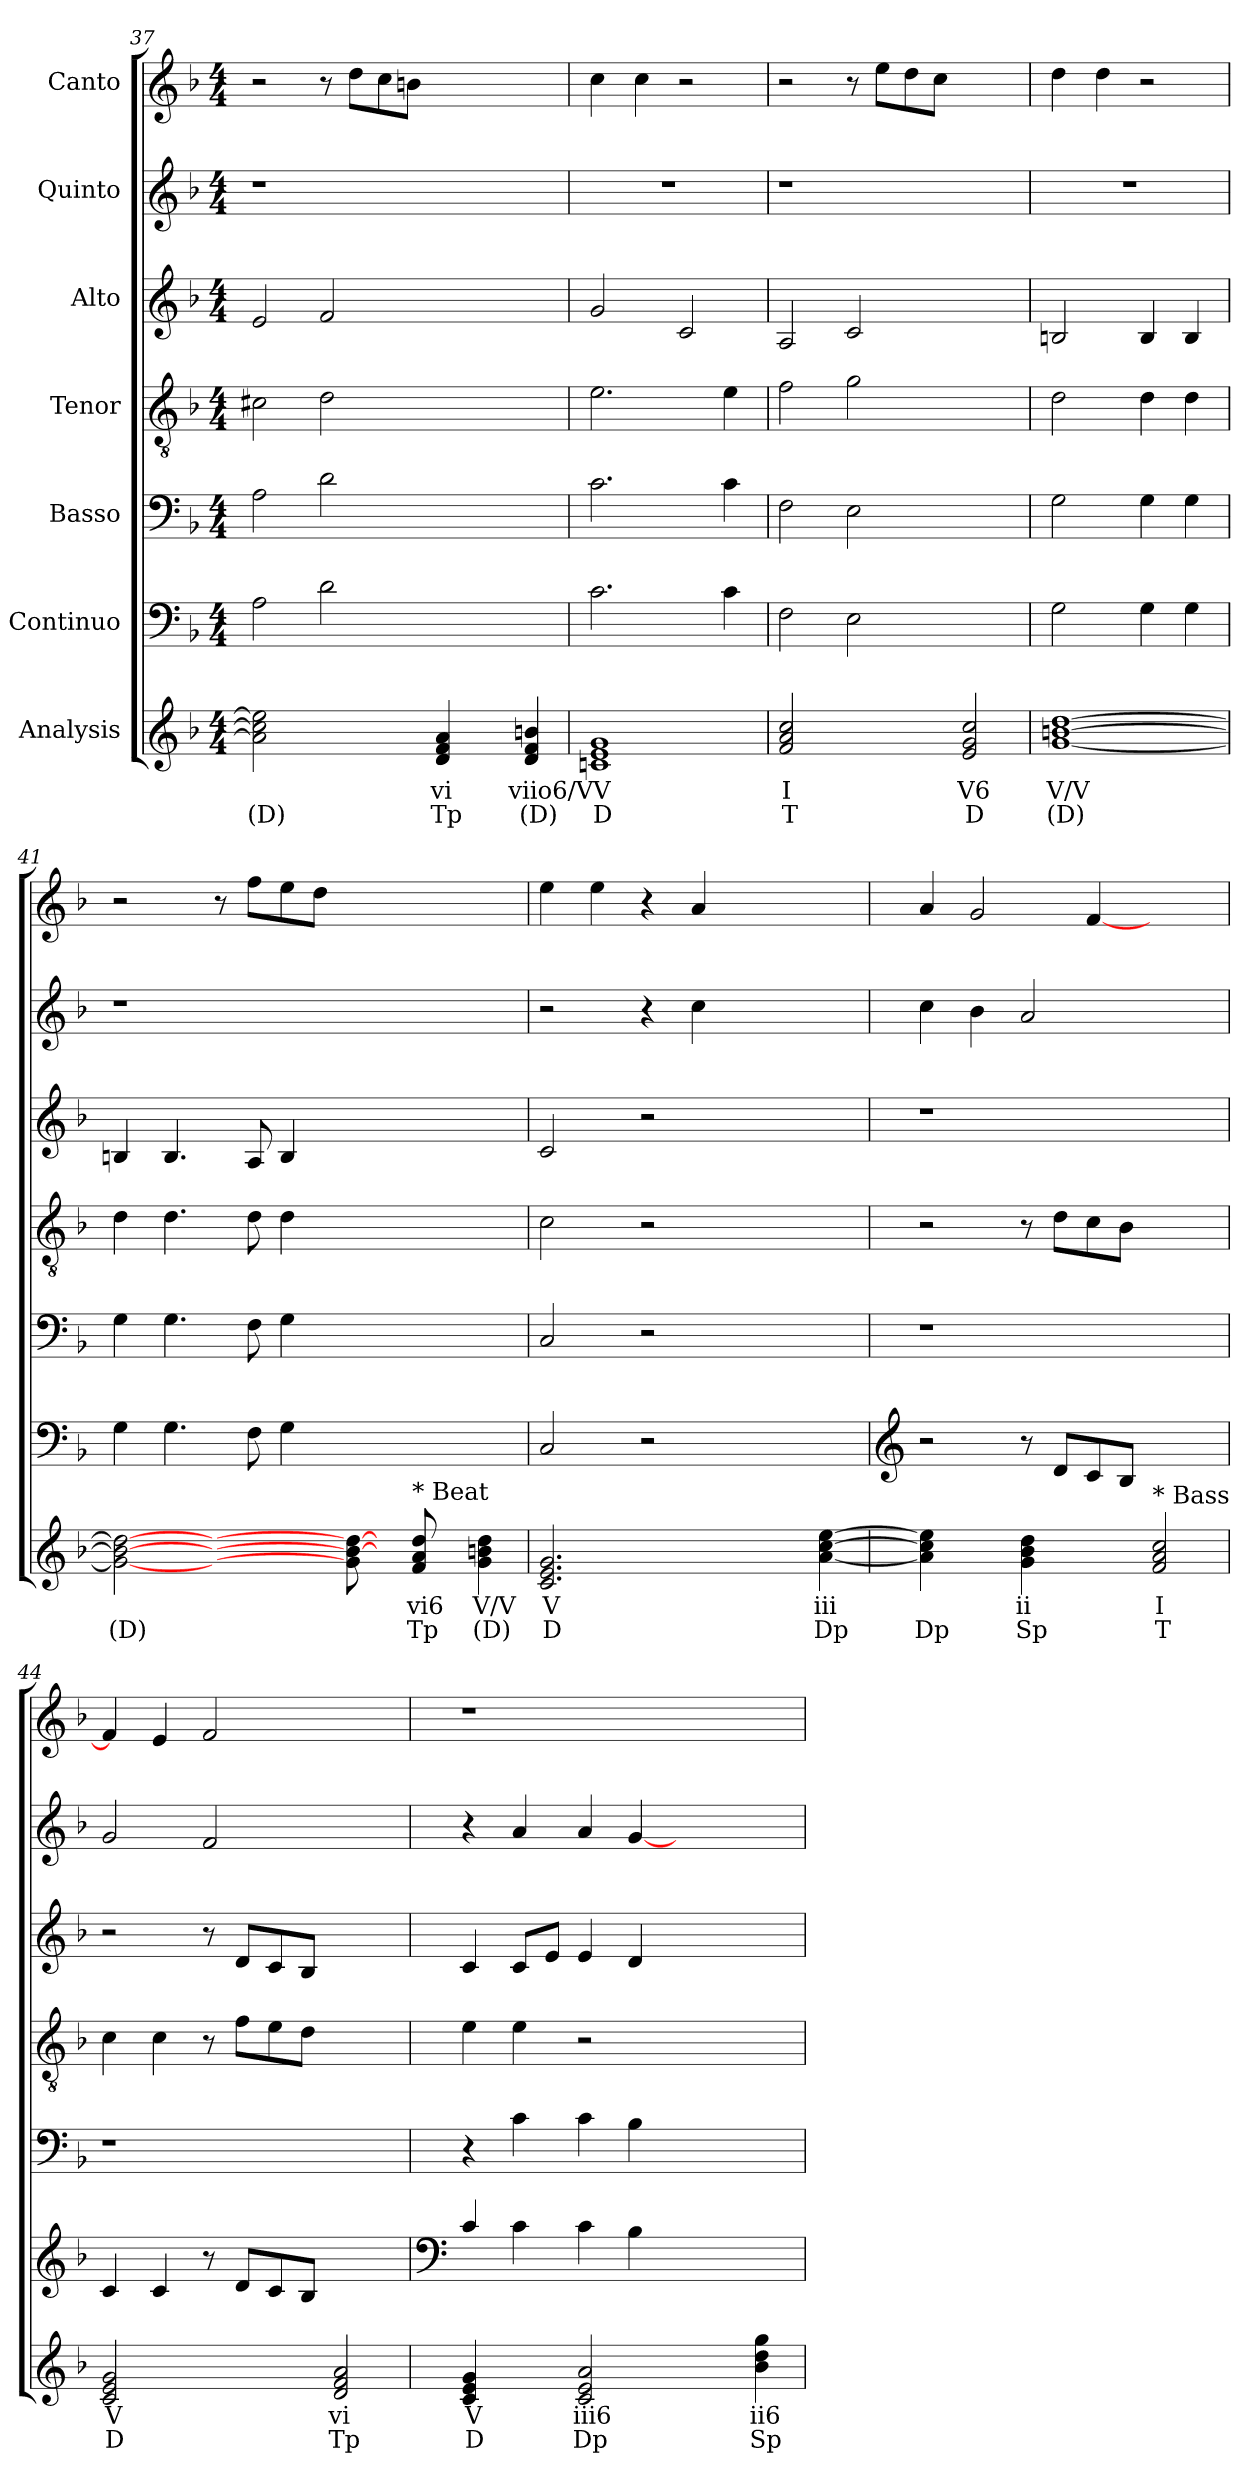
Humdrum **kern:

**kern	**text	**text	**kern	**kern	**kern	**kern	**kern	**kern
*part7	*part7	*part7	*part6	*part5	*part4	*part3	*part2	*part1
*staff7	*staff7	*staff7	*staff6	*staff5	*staff4	*staff3	*staff2	*staff1
*I"Analysis	*	*	*I"Continuo	*I"Basso	*I"Tenor	*I"Alto	*I"Quinto	*I"Canto
*	*	*	*clefF4	*clefF4	*clefGv2	*clefG2	*clefG2	*clefG2
*k[b-]	*	*	*k[b-]	*k[b-]	*k[b-]	*k[b-]	*k[b-]	*k[b-]
*	*	*	*F:	*F:	*F:	*F:	*F:	*F:
*M4/4	*	*	*M4/4	*M4/4	*M4/4	*M4/4	*M4/4	*M4/4
=37	=37	=37	=37	=37	=37	=37	=37	=37
2a] 2cc#] 2ee]	.	(D)	2A\	2A\	2c#X\	2e/	1r	2r
2ryy	.	.	2d\	2d\	2d\	2f/	.	8r
.	.	.	.	.	.	.	.	8dd\L
.	.	.	.	.	.	.	.	8cc\
.	.	.	.	.	.	.	.	8bn\J
4d 4f 4a	vi	Tp	2.ryy	2.ryy	2.ryy	2.ryy	2.ryy	2.ryy
4ryy	.	.	.	.	.	.	.	.
4d 4f 4bn	viio6/V	(D)	.	.	.	.	.	.
=38	=38	=38	=38	=38	=38	=38	=38	=38
1cn 1e 1g	V	D	2.c\	2.c\	2.e\	2g/	1r	4cc\
.	.	.	.	.	.	.	.	4cc\
.	.	.	.	.	.	2c/	.	2r
.	.	.	4c\	4c\	4e\	.	.	.
=39	=39	=39	=39	=39	=39	=39	=39	=39
2f 2a 2cc	I	T	2F\	2F\	2f\	2A/	1r	2r
2ryy	.	.	2E\	2E\	2g\	2c/	.	8r
.	.	.	.	.	.	.	.	8ee\L
.	.	.	.	.	.	.	.	8dd\
.	.	.	.	.	.	.	.	8cc\J
2e 2g 2cc	V6	D	2ryy	2ryy	2ryy	2ryy	2ryy	2ryy
=40	=40	=40	=40	=40	=40	=40	=40	=40
[1g [1bn [1dd	V/V	(D)	2G\	2G\	2d\	2Bn/	1r	4dd\
.	.	.	.	.	.	.	.	4dd\
.	.	.	4G\	4G\	4d\	4B/	.	2r
.	.	.	4G\	4G\	4d\	4B/	.	.
=41	=41	=41	=41	=41	=41	=41	=41	=41
2g_ 2b_ 2dd_	.	(D)	4G\	4G\	4d\	4Bn/	1r	2r
.	.	.	4.G\	4.G\	4.d\	4.B/	.	.
2ryy	.	.	.	.	.	.	.	8r
.	.	.	8F\	8F\	8d\	8A/	.	8ff\L
.	.	.	4G\	4G\	4d\	4B/	.	8ee\
.	.	.	.	.	.	.	.	8dd\J
8g] 8b_ 8dd_	.	.	2.ryy	2.ryy	2.ryy	2.ryy	2.ryy	2.ryy
8ryy	.	.	.	.	.	.	.	.
!LO:TX:a:t=* Beat	!	!	!	!	!	!	!	!
8f 8a 8dd	vi6	Tp	.	.	.	.	.	.
8ryy	.	.	.	.	.	.	.	.
4g 4bn 4dd	V/V	(D)	.	.	.	.	.	.
=42	=42	=42	=42	=42	=42	=42	=42	=42
2.c 2.e 2.g	V	D	2C/	2C/	2c\	2c/	2r	4ee\
.	.	.	.	.	.	.	.	4ee\
.	.	.	2r	2r	2r	2r	4r	4r
2.ryy	.	.	.	.	.	.	4cc\	4a/
.	.	.	2.ryy	2.ryy	2.ryy	2.ryy	2.ryy	2.ryy
[4a [4cc [4ee	iii	Dp	.	.	.	.	.	.
=43	=43	=43	=43	=43	=43	=43	=43	=43
*	*	*	*clefG2	*	*	*	*	*
4a] 4cc] 4ee]	.	Dp	2r	1r	2r	1r	4cc\	4a/
4ryy	.	.	.	.	.	.	4b-\	2g/
4g 4b- 4dd	ii	Sp	8r	.	8r	.	2a/	.
.	.	.	8d/L	.	8d\L	.	.	.
4ryy	.	.	8c/	.	8c\	.	.	[4f/
.	.	.	8B-/J	.	8B-\J	.	.	.
!LO:TX:a:t=* Bass	!	!	!	!	!	!	!	!
2f 2a 2cc	I	T	2ryy	2ryy	2ryy	2ryy	2ryy	2ryy
=44	=44	=44	=44	=44	=44	=44	=44	=44
2c 2e 2g	V	D	4c/	1r	4c\	2r	2g/	4f/]
.	.	.	4c/	.	4c\	.	.	4e/
2ryy	.	.	8r	.	8r	8r	2f/	2f/
.	.	.	8d/L	.	8f\L	8d/L	.	.
.	.	.	8c/	.	8e\	8c/	.	.
.	.	.	8B-/J	.	8d\J	8B-/J	.	.
2d 2f 2a	vi	Tp	2ryy	2ryy	2ryy	2ryy	2ryy	2ryy
=45	=45	=45	=45	=45	=45	=45	=45	=45
*	*	*	*clefF4	*	*	*	*	*
4c 4e 4g	V	D	4c/	4r	4e\	4c/	4r	1r
4ryy	.	.	4c\	4c\	4e\	8c/L	4a/	.
.	.	.	.	.	.	8e/J	.	.
2c 2e 2a	iii6	Dp	4c\	4c\	2r	4e/	4a/	.
.	.	.	4B-\	4B-\	.	4d/	[4g/	.
2ryy	.	.	2.ryy	2.ryy	2.ryy	2.ryy	2.ryy	2.ryy
4b- 4dd 4gg	ii6	Sp	.	.	.	.	.	.
=	=	=	=	=	=	=	=	=
*-	*-	*-	*-	*-	*-	*-	*-	*-
